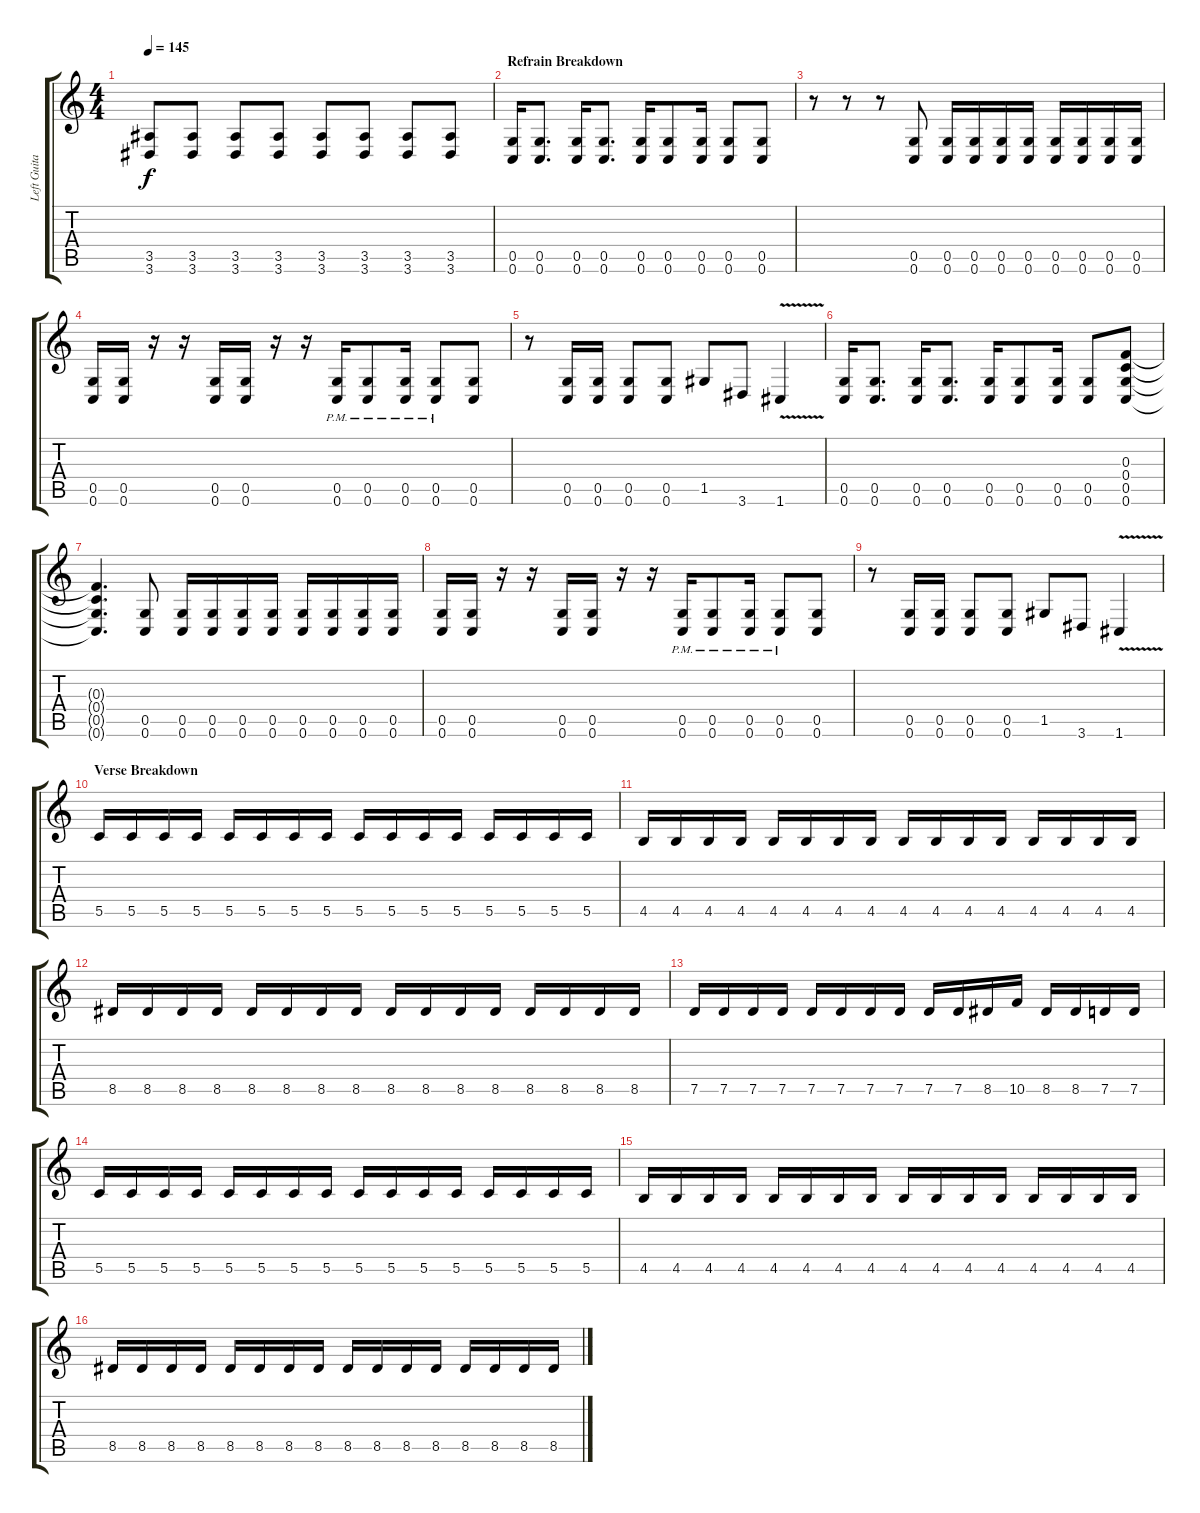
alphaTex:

\track ("Left Guitar" "Left Guita") {instrument distortionguitar}
\staff {score tabs}
\tuning (D4 A3 F3 C3 G2 C2) {hide}
\ts (4 4)
\tempo 145
\clef g2
\ks c
(3.5 3.6).8{dy f} (3.5 3.6).8 (3.5 3.6).8 (3.5 3.6).8 (3.5 3.6).8 (3.5 3.6).8 (3.5 3.6).8 (3.5 3.6).8 |
\section ("" "Refrain Breakdown")
(0.5 0.6).16 (0.5 0.6).8{d} (0.5 0.6).16 (0.5 0.6).8{d} (0.5 0.6).16 (0.5 0.6).8 (0.5 0.6).16 (0.5 0.6).8 (0.5 0.6).8 |
r.8 r.8 r.8 (0.5 0.6).8 (0.5 0.6).16 (0.5 0.6).16 (0.5 0.6).16 (0.5 0.6).16 (0.5 0.6).16 (0.5 0.6).16 (0.5 0.6).16 (0.5 0.6).16 |
(0.5 0.6).16 (0.5 0.6).16 r.16 r.16 (0.5 0.6).16 (0.5 0.6).16 r.16 r.16 (0.5{pm} 0.6{pm}).16 (0.5{pm} 0.6{pm}).8 (0.5{pm} 0.6{pm}).16 (0.5{pm} 0.6{pm}).8 (0.5 0.6).8 |
r.8 (0.5 0.6).16 (0.5 0.6).16 (0.5 0.6).8 (0.5 0.6).8 1.5.8 3.6.8 1.6{v}.4 |
(0.5 0.6).16 (0.5 0.6).8{d} (0.5 0.6).16 (0.5 0.6).8{d} (0.5 0.6).16 (0.5 0.6).8 (0.5 0.6).16 (0.5 0.6).8 (0.3 0.4 0.5 0.6).8 |
(0.3{t} 0.4{t} 0.5{t} 0.6{t}).4{d} (0.5 0.6).8 (0.5 0.6).16 (0.5 0.6).16 (0.5 0.6).16 (0.5 0.6).16 (0.5 0.6).16 (0.5 0.6).16 (0.5 0.6).16 (0.5 0.6).16 |
(0.5 0.6).16 (0.5 0.6).16 r.16 r.16 (0.5 0.6).16 (0.5 0.6).16 r.16 r.16 (0.5{pm} 0.6{pm}).16 (0.5{pm} 0.6{pm}).8 (0.5{pm} 0.6{pm}).16 (0.5{pm} 0.6{pm}).8 (0.5 0.6).8 |
r.8 (0.5 0.6).16 (0.5 0.6).16 (0.5 0.6).8 (0.5 0.6).8 1.5.8 3.6.8 1.6{v}.4 |
\section ("" "Verse Breakdown")
5.5.16 5.5.16 5.5.16 5.5.16 5.5.16 5.5.16 5.5.16 5.5.16 5.5.16 5.5.16 5.5.16 5.5.16 5.5.16 5.5.16 5.5.16 5.5.16 |
4.5.16 4.5.16 4.5.16 4.5.16 4.5.16 4.5.16 4.5.16 4.5.16 4.5.16 4.5.16 4.5.16 4.5.16 4.5.16 4.5.16 4.5.16 4.5.16 |
8.5.16 8.5.16 8.5.16 8.5.16 8.5.16 8.5.16 8.5.16 8.5.16 8.5.16 8.5.16 8.5.16 8.5.16 8.5.16 8.5.16 8.5.16 8.5.16 |
7.5.16 7.5.16 7.5.16 7.5.16 7.5.16 7.5.16 7.5.16 7.5.16 7.5.16 7.5.16 8.5.16 10.5.16 8.5.16 8.5.16 7.5.16 7.5.16 |
5.5.16 5.5.16 5.5.16 5.5.16 5.5.16 5.5.16 5.5.16 5.5.16 5.5.16 5.5.16 5.5.16 5.5.16 5.5.16 5.5.16 5.5.16 5.5.16 |
4.5.16 4.5.16 4.5.16 4.5.16 4.5.16 4.5.16 4.5.16 4.5.16 4.5.16 4.5.16 4.5.16 4.5.16 4.5.16 4.5.16 4.5.16 4.5.16 |
8.5.16 8.5.16 8.5.16 8.5.16 8.5.16 8.5.16 8.5.16 8.5.16 8.5.16 8.5.16 8.5.16 8.5.16 8.5.16 8.5.16 8.5.16 8.5.16
